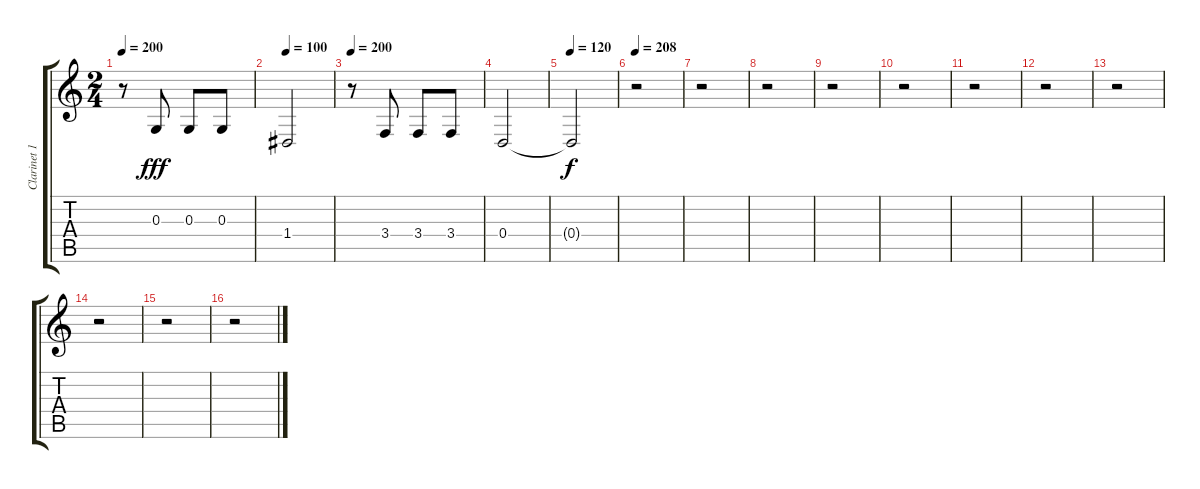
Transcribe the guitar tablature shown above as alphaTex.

\track ("Clarinet 1" "Clarinet 1") {instrument clarinet}
\staff {score tabs}
\tuning (E4 B3 G3 D3 A2 E2) {hide}
\ts (2 4)
\tempo 200
\clef g2
\ks c
r.8{dy fff instrument clarinet} 0.3.8 0.3.8 0.3.8 |
\tempo 100
1.4.2 |
\tempo 200
r.8 3.4.8 3.4.8 3.4.8 |
0.4.2 |
\tempo 120
0.4{t}.2{dy f} |
\tempo 208
r.2 |
r.2 |
r.2 |
r.2 |
r.2 |
r.2 |
r.2 |
r.2 |
r.2 |
r.2 |
r.2
